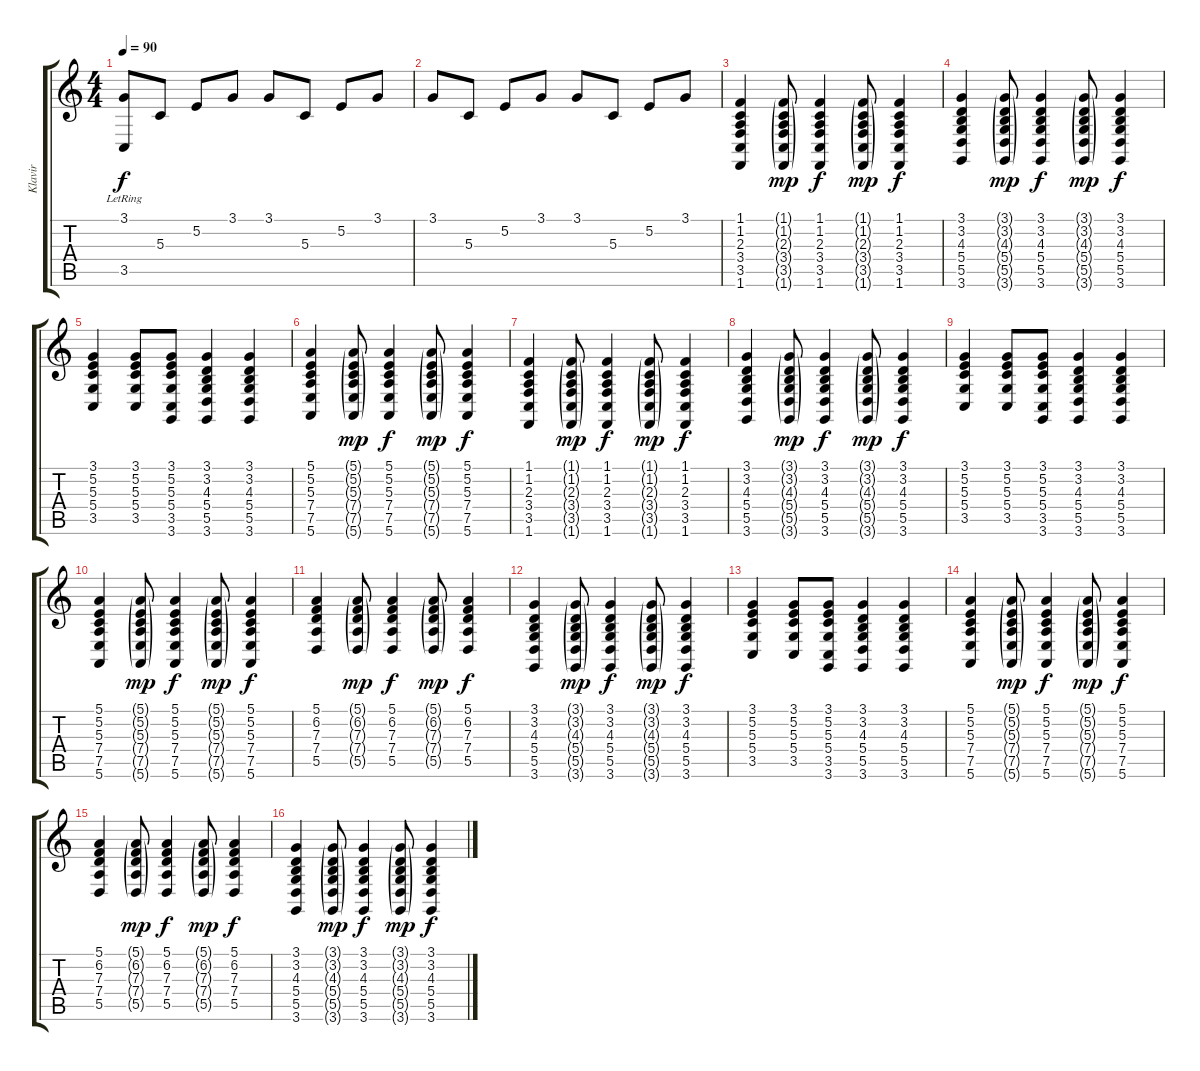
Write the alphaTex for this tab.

\track ("Klavir" "Klavir") {instrument acousticgrandpiano}
\staff {score tabs}
\tuning (E4 B3 G3 D3 A2 E2) {hide}
\ts (4 4)
\tempo 90
\clef g2
\ks c
(3.1 3.5{lr}).8{dy f} 5.3.8 5.2.8 3.1.8 3.1.8 5.3.8 5.2.8 3.1.8 |
3.1.8 5.3.8 5.2.8 3.1.8 3.1.8 5.3.8 5.2.8 3.1.8 |
(1.1 1.2 2.3 3.4 3.5 1.6).4 (1.1{g} 1.2{g} 2.3{g} 3.4{g} 3.5{g} 1.6{g}).8{dy mp} (1.1 1.2 2.3 3.4 3.5 1.6).4{dy f} (1.1{g} 1.2{g} 2.3{g} 3.4{g} 3.5{g} 1.6{g}).8{dy mp} (1.1 1.2 2.3 3.4 3.5 1.6).4{dy f} |
(3.1 3.2 4.3 5.4 5.5 3.6).4 (3.1{g} 3.2{g} 4.3{g} 5.4{g} 5.5{g} 3.6{g}).8{dy mp} (3.1 3.2 4.3 5.4 5.5 3.6).4{dy f} (3.1{g} 3.2{g} 4.3{g} 5.4{g} 5.5{g} 3.6{g}).8{dy mp} (3.1 3.2 4.3 5.4 5.5 3.6).4{dy f} |
(3.1 5.2 5.3 5.4 3.5).4 (3.1 5.2 5.3 5.4 3.5).8 (3.1 5.2 5.3 5.4 3.5 3.6).8 (3.1 3.2 4.3 5.4 5.5 3.6).4 (3.1 3.2 4.3 5.4 5.5 3.6).4 |
(5.1 5.2 5.3 7.4 7.5 5.6).4 (5.1{g} 5.2{g} 5.3{g} 7.4{g} 7.5{g} 5.6{g}).8{dy mp} (5.1 5.2 5.3 7.4 7.5 5.6).4{dy f} (5.1{g} 5.2{g} 5.3{g} 7.4{g} 7.5{g} 5.6{g}).8{dy mp} (5.1 5.2 5.3 7.4 7.5 5.6).4{dy f} |
(1.1 1.2 2.3 3.4 3.5 1.6).4 (1.1{g} 1.2{g} 2.3{g} 3.4{g} 3.5{g} 1.6{g}).8{dy mp} (1.1 1.2 2.3 3.4 3.5 1.6).4{dy f} (1.1{g} 1.2{g} 2.3{g} 3.4{g} 3.5{g} 1.6{g}).8{dy mp} (1.1 1.2 2.3 3.4 3.5 1.6).4{dy f} |
(3.1 3.2 4.3 5.4 5.5 3.6).4 (3.1{g} 3.2{g} 4.3{g} 5.4{g} 5.5{g} 3.6{g}).8{dy mp} (3.1 3.2 4.3 5.4 5.5 3.6).4{dy f} (3.1{g} 3.2{g} 4.3{g} 5.4{g} 5.5{g} 3.6{g}).8{dy mp} (3.1 3.2 4.3 5.4 5.5 3.6).4{dy f} |
(3.1 5.2 5.3 5.4 3.5).4 (3.1 5.2 5.3 5.4 3.5).8 (3.1 5.2 5.3 5.4 3.5 3.6).8 (3.1 3.2 4.3 5.4 5.5 3.6).4 (3.1 3.2 4.3 5.4 5.5 3.6).4 |
(5.1 5.2 5.3 7.4 7.5 5.6).4 (5.1{g} 5.2{g} 5.3{g} 7.4{g} 7.5{g} 5.6{g}).8{dy mp} (5.1 5.2 5.3 7.4 7.5 5.6).4{dy f} (5.1{g} 5.2{g} 5.3{g} 7.4{g} 7.5{g} 5.6{g}).8{dy mp} (5.1 5.2 5.3 7.4 7.5 5.6).4{dy f} |
(5.1 6.2 7.3 7.4 5.5).4 (5.1{g} 6.2{g} 7.3{g} 7.4{g} 5.5{g}).8{dy mp} (5.1 6.2 7.3 7.4 5.5).4{dy f} (5.1{g} 6.2{g} 7.3{g} 7.4{g} 5.5{g}).8{dy mp} (5.1 6.2 7.3 7.4 5.5).4{dy f} |
(3.1 3.2 4.3 5.4 5.5 3.6).4 (3.1{g} 3.2{g} 4.3{g} 5.4{g} 5.5{g} 3.6{g}).8{dy mp} (3.1 3.2 4.3 5.4 5.5 3.6).4{dy f} (3.1{g} 3.2{g} 4.3{g} 5.4{g} 5.5{g} 3.6{g}).8{dy mp} (3.1 3.2 4.3 5.4 5.5 3.6).4{dy f} |
(3.1 5.2 5.3 5.4 3.5).4 (3.1 5.2 5.3 5.4 3.5).8 (3.1 5.2 5.3 5.4 3.5 3.6).8 (3.1 3.2 4.3 5.4 5.5 3.6).4 (3.1 3.2 4.3 5.4 5.5 3.6).4 |
(5.1 5.2 5.3 7.4 7.5 5.6).4 (5.1{g} 5.2{g} 5.3{g} 7.4{g} 7.5{g} 5.6{g}).8{dy mp} (5.1 5.2 5.3 7.4 7.5 5.6).4{dy f} (5.1{g} 5.2{g} 5.3{g} 7.4{g} 7.5{g} 5.6{g}).8{dy mp} (5.1 5.2 5.3 7.4 7.5 5.6).4{dy f} |
(5.1 6.2 7.3 7.4 5.5).4 (5.1{g} 6.2{g} 7.3{g} 7.4{g} 5.5{g}).8{dy mp} (5.1 6.2 7.3 7.4 5.5).4{dy f} (5.1{g} 6.2{g} 7.3{g} 7.4{g} 5.5{g}).8{dy mp} (5.1 6.2 7.3 7.4 5.5).4{dy f} |
(3.1 3.2 4.3 5.4 5.5 3.6).4 (3.1{g} 3.2{g} 4.3{g} 5.4{g} 5.5{g} 3.6{g}).8{dy mp} (3.1 3.2 4.3 5.4 5.5 3.6).4{dy f} (3.1{g} 3.2{g} 4.3{g} 5.4{g} 5.5{g} 3.6{g}).8{dy mp} (3.1 3.2 4.3 5.4 5.5 3.6).4{dy f}
